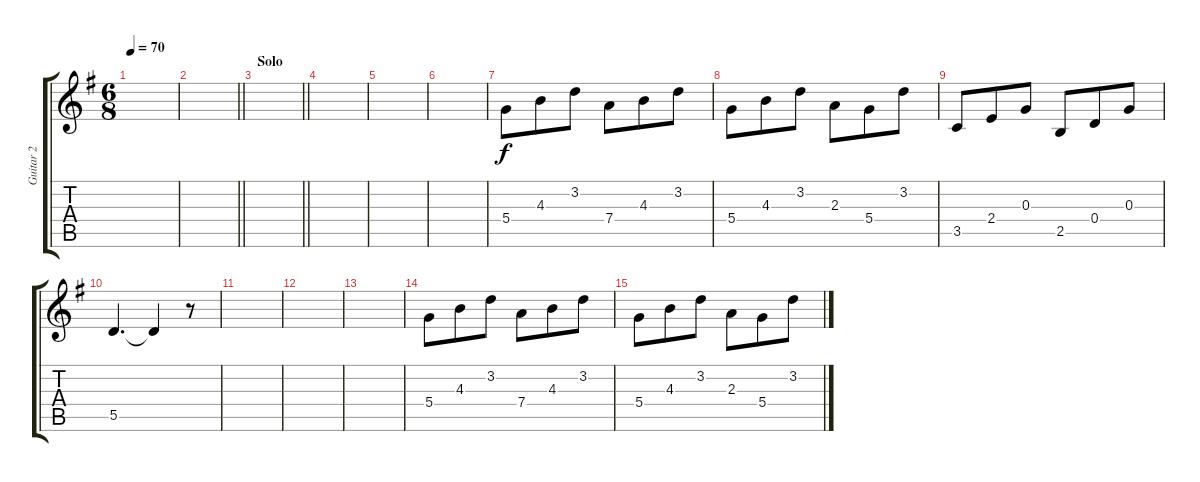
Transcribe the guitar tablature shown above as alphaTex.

\track ("Guitar 2" "Guitar 2") {instrument overdrivenguitar}
\staff {score tabs}
\tuning (E4 B3 G3 D3 A2 E2) {hide}
\ts (6 8)
\tempo 70
\clef g2
\ks g
|
\barLineRight lightlight
|
\section ("" "Solo")
\barLineRight lightlight
|
\section ("" "")
|
|
|
5.4.8 4.3.8 3.2.8 7.4.8 4.3.8 3.2.8 |
5.4.8 4.3.8 3.2.8 2.3.8 5.4.8 3.2.8 |
3.5.8 2.4.8 0.3.8 2.5.8 0.4.8 0.3.8 |
5.5.4{d} 5.5{t}.4 r.8 |
|
|
|
5.4.8 4.3.8 3.2.8 7.4.8 4.3.8 3.2.8 |
5.4.8 4.3.8 3.2.8 2.3.8 5.4.8 3.2.8
